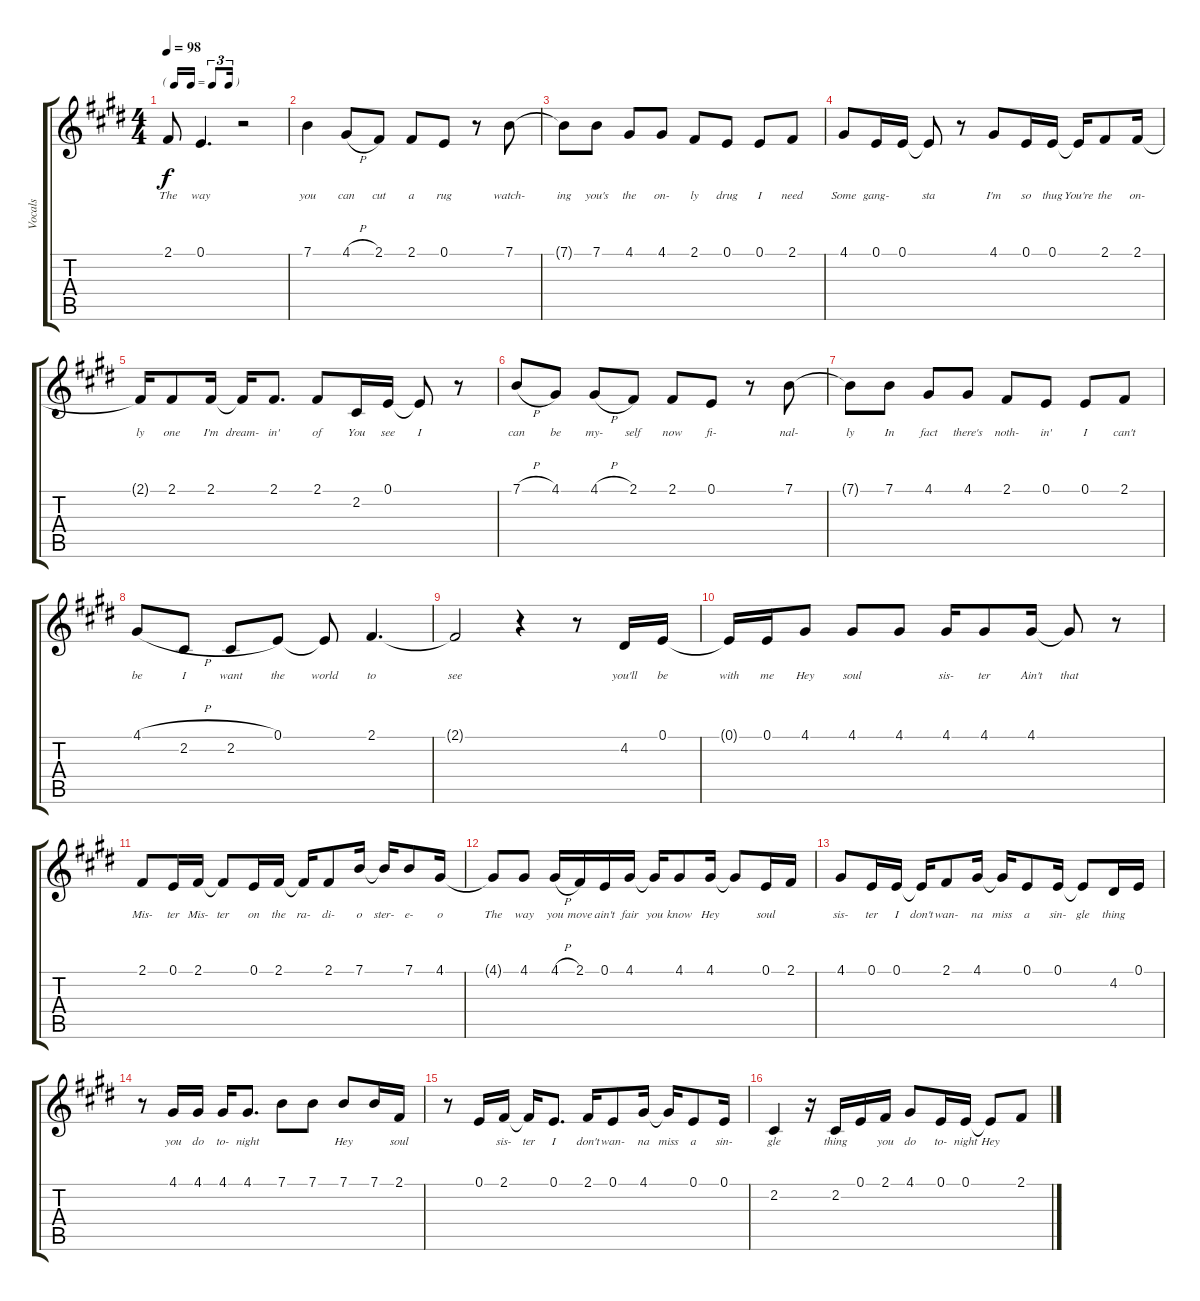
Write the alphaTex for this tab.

\track ("Vocals" "Vocals") {instrument clarinet}
\staff {score tabs}
\tuning (E4 B3 G3 D3 A2 E2) {hide}
\ts (4 4)
\tf triplet16th
\tempo 98
\clef g2
\ks e
2.1{t}.8{lyrics (0 "The") lyrics (1 "") lyrics (2 "") lyrics (3 "") lyrics (4 "") dy f} 0.1.4{d lyrics (0 "way") lyrics (1 "") lyrics (2 "") lyrics (3 "") lyrics (4 "")} r.2 |
7.1.4{lyrics (0 "you") lyrics (1 "") lyrics (2 "") lyrics (3 "") lyrics (4 "")} 4.1{h}.8{lyrics (0 "can") lyrics (1 "") lyrics (2 "") lyrics (3 "") lyrics (4 "")} 2.1.8{lyrics (0 "cut") lyrics (1 "") lyrics (2 "") lyrics (3 "") lyrics (4 "")} 2.1.8{lyrics (0 "a") lyrics (1 "") lyrics (2 "") lyrics (3 "") lyrics (4 "")} 0.1.8{lyrics (0 "rug") lyrics (1 "") lyrics (2 "") lyrics (3 "") lyrics (4 "")} r.8 7.1.8{lyrics (0 "watch-") lyrics (1 "") lyrics (2 "") lyrics (3 "") lyrics (4 "")} |
7.1{t}.8{lyrics (0 "ing") lyrics (1 "") lyrics (2 "") lyrics (3 "") lyrics (4 "")} 7.1.8{lyrics (0 "you's") lyrics (1 "") lyrics (2 "") lyrics (3 "") lyrics (4 "")} 4.1.8{lyrics (0 "the") lyrics (1 "") lyrics (2 "") lyrics (3 "") lyrics (4 "")} 4.1.8{lyrics (0 "on-") lyrics (1 "") lyrics (2 "") lyrics (3 "") lyrics (4 "")} 2.1.8{lyrics (0 "ly") lyrics (1 "") lyrics (2 "") lyrics (3 "") lyrics (4 "")} 0.1.8{lyrics (0 "drug") lyrics (1 "") lyrics (2 "") lyrics (3 "") lyrics (4 "")} 0.1.8{lyrics (0 "I") lyrics (1 "") lyrics (2 "") lyrics (3 "") lyrics (4 "")} 2.1.8{lyrics (0 "need") lyrics (1 "") lyrics (2 "") lyrics (3 "") lyrics (4 "")} |
4.1.8{lyrics (0 "Some") lyrics (1 "") lyrics (2 "") lyrics (3 "") lyrics (4 "")} 0.1.16{lyrics (0 "gang-") lyrics (1 "") lyrics (2 "") lyrics (3 "") lyrics (4 "")} 0.1.16{lyrics (0 " ") lyrics (1 "") lyrics (2 "") lyrics (3 "") lyrics (4 "")} 0.1{t}.8{lyrics (0 "sta") lyrics (1 "") lyrics (2 "") lyrics (3 "") lyrics (4 "")} r.8 4.1.8{lyrics (0 "I'm") lyrics (1 "") lyrics (2 "") lyrics (3 "") lyrics (4 "")} 0.1.16{lyrics (0 "so") lyrics (1 "") lyrics (2 "") lyrics (3 "") lyrics (4 "")} 0.1.16{lyrics (0 "thug") lyrics (1 "") lyrics (2 "") lyrics (3 "") lyrics (4 "")} 0.1{t}.16{lyrics (0 "You're") lyrics (1 "") lyrics (2 "") lyrics (3 "") lyrics (4 "")} 2.1.8{lyrics (0 "the") lyrics (1 "") lyrics (2 "") lyrics (3 "") lyrics (4 "")} 2.1.16{lyrics (0 "on-") lyrics (1 "") lyrics (2 "") lyrics (3 "") lyrics (4 "")} |
2.1{t}.16{lyrics (0 "ly") lyrics (1 "") lyrics (2 "") lyrics (3 "") lyrics (4 "")} 2.1.8{lyrics (0 "one") lyrics (1 "") lyrics (2 "") lyrics (3 "") lyrics (4 "")} 2.1.16{lyrics (0 "I'm") lyrics (1 "") lyrics (2 "") lyrics (3 "") lyrics (4 "")} 2.1{t}.16{lyrics (0 "dream-") lyrics (1 "") lyrics (2 "") lyrics (3 "") lyrics (4 "")} 2.1.8{d lyrics (0 "in'") lyrics (1 "") lyrics (2 "") lyrics (3 "") lyrics (4 "")} 2.1.8{lyrics (0 "of") lyrics (1 "") lyrics (2 "") lyrics (3 "") lyrics (4 "")} 2.2.16{lyrics (0 "You") lyrics (1 "") lyrics (2 "") lyrics (3 "") lyrics (4 "")} 0.1.16{lyrics (0 "see") lyrics (1 "") lyrics (2 "") lyrics (3 "") lyrics (4 "")} 0.1{t}.8{lyrics (0 "I") lyrics (1 "") lyrics (2 "") lyrics (3 "") lyrics (4 "")} r.8 |
7.1{h}.8{lyrics (0 "can") lyrics (1 "") lyrics (2 "") lyrics (3 "") lyrics (4 "")} 4.1.8{lyrics (0 "be") lyrics (1 "") lyrics (2 "") lyrics (3 "") lyrics (4 "")} 4.1{h}.8{lyrics (0 "my-") lyrics (1 "") lyrics (2 "") lyrics (3 "") lyrics (4 "")} 2.1.8{lyrics (0 "self") lyrics (1 "") lyrics (2 "") lyrics (3 "") lyrics (4 "")} 2.1.8{lyrics (0 "now") lyrics (1 "") lyrics (2 "") lyrics (3 "") lyrics (4 "")} 0.1.8{lyrics (0 "fi-") lyrics (1 "") lyrics (2 "") lyrics (3 "") lyrics (4 "")} r.8 7.1.8{lyrics (0 "nal-") lyrics (1 "") lyrics (2 "") lyrics (3 "") lyrics (4 "")} |
7.1{t}.8{lyrics (0 "ly") lyrics (1 "") lyrics (2 "") lyrics (3 "") lyrics (4 "")} 7.1.8{lyrics (0 "In") lyrics (1 "") lyrics (2 "") lyrics (3 "") lyrics (4 "")} 4.1.8{lyrics (0 "fact") lyrics (1 "") lyrics (2 "") lyrics (3 "") lyrics (4 "")} 4.1.8{lyrics (0 "there's") lyrics (1 "") lyrics (2 "") lyrics (3 "") lyrics (4 "")} 2.1.8{lyrics (0 "noth-") lyrics (1 "") lyrics (2 "") lyrics (3 "") lyrics (4 "")} 0.1.8{lyrics (0 "in'") lyrics (1 "") lyrics (2 "") lyrics (3 "") lyrics (4 "")} 0.1.8{lyrics (0 "I") lyrics (1 "") lyrics (2 "") lyrics (3 "") lyrics (4 "")} 2.1.8{lyrics (0 "can't") lyrics (1 "") lyrics (2 "") lyrics (3 "") lyrics (4 "")} |
4.1{h}.8{lyrics (0 "be") lyrics (1 "") lyrics (2 "") lyrics (3 "") lyrics (4 "")} 2.2.8{lyrics (0 "I") lyrics (1 "") lyrics (2 "") lyrics (3 "") lyrics (4 "")} 2.2.8{lyrics (0 "want") lyrics (1 "") lyrics (2 "") lyrics (3 "") lyrics (4 "")} 0.1.8{lyrics (0 "the") lyrics (1 "") lyrics (2 "") lyrics (3 "") lyrics (4 "")} 0.1{t}.8{lyrics (0 "world") lyrics (1 "") lyrics (2 "") lyrics (3 "") lyrics (4 "")} 2.1.4{d lyrics (0 "to") lyrics (1 "") lyrics (2 "") lyrics (3 "") lyrics (4 "")} |
2.1{t}.2{lyrics (0 "see") lyrics (1 "") lyrics (2 "") lyrics (3 "") lyrics (4 "")} r.4 r.8 4.2.16{lyrics (0 "you'll") lyrics (1 "") lyrics (2 "") lyrics (3 "") lyrics (4 "")} 0.1.16{lyrics (0 "be") lyrics (1 "") lyrics (2 "") lyrics (3 "") lyrics (4 "")} |
0.1{t}.16{lyrics (0 "with") lyrics (1 "") lyrics (2 "") lyrics (3 "") lyrics (4 "")} 0.1.16{lyrics (0 "me") lyrics (1 "") lyrics (2 "") lyrics (3 "") lyrics (4 "")} 4.1.8{lyrics (0 "Hey") lyrics (1 "") lyrics (2 "") lyrics (3 "") lyrics (4 "")} 4.1.8{lyrics (0 "soul") lyrics (1 "") lyrics (2 "") lyrics (3 "") lyrics (4 "")} 4.1.8{lyrics (0 " ") lyrics (1 "") lyrics (2 "") lyrics (3 "") lyrics (4 "")} 4.1.16{lyrics (0 "sis-") lyrics (1 "") lyrics (2 "") lyrics (3 "") lyrics (4 "")} 4.1.8{lyrics (0 "ter") lyrics (1 "") lyrics (2 "") lyrics (3 "") lyrics (4 "")} 4.1.16{lyrics (0 "Ain't") lyrics (1 "") lyrics (2 "") lyrics (3 "") lyrics (4 "")} 4.1{t}.8{lyrics (0 "that") lyrics (1 "") lyrics (2 "") lyrics (3 "") lyrics (4 "")} r.8 |
2.1.8{lyrics (0 "Mis-") lyrics (1 "") lyrics (2 "") lyrics (3 "") lyrics (4 "")} 0.1.16{lyrics (0 "ter") lyrics (1 "") lyrics (2 "") lyrics (3 "") lyrics (4 "")} 2.1.16{lyrics (0 "Mis-") lyrics (1 "") lyrics (2 "") lyrics (3 "") lyrics (4 "")} 2.1{t}.8{lyrics (0 "ter") lyrics (1 "") lyrics (2 "") lyrics (3 "") lyrics (4 "")} 0.1.16{lyrics (0 "on") lyrics (1 "") lyrics (2 "") lyrics (3 "") lyrics (4 "")} 2.1.16{lyrics (0 "the") lyrics (1 "") lyrics (2 "") lyrics (3 "") lyrics (4 "")} 2.1{t}.16{lyrics (0 "ra-") lyrics (1 "") lyrics (2 "") lyrics (3 "") lyrics (4 "")} 2.1.8{lyrics (0 "di-") lyrics (1 "") lyrics (2 "") lyrics (3 "") lyrics (4 "")} 7.1.16{lyrics (0 "o") lyrics (1 "") lyrics (2 "") lyrics (3 "") lyrics (4 "")} 7.1{t}.16{lyrics (0 "ster-") lyrics (1 "") lyrics (2 "") lyrics (3 "") lyrics (4 "")} 7.1.8{lyrics (0 "e-") lyrics (1 "") lyrics (2 "") lyrics (3 "") lyrics (4 "")} 4.1.16{lyrics (0 "o") lyrics (1 "") lyrics (2 "") lyrics (3 "") lyrics (4 "")} |
4.1{t}.8{lyrics (0 "The") lyrics (1 "") lyrics (2 "") lyrics (3 "") lyrics (4 "")} 4.1.8{lyrics (0 "way") lyrics (1 "") lyrics (2 "") lyrics (3 "") lyrics (4 "")} 4.1{h}.16{lyrics (0 "you") lyrics (1 "") lyrics (2 "") lyrics (3 "") lyrics (4 "")} 2.1.16{lyrics (0 "move") lyrics (1 "") lyrics (2 "") lyrics (3 "") lyrics (4 "")} 0.1.16{lyrics (0 "ain't") lyrics (1 "") lyrics (2 "") lyrics (3 "") lyrics (4 "")} 4.1.16{lyrics (0 "fair") lyrics (1 "") lyrics (2 "") lyrics (3 "") lyrics (4 "")} 4.1{t}.16{lyrics (0 "you") lyrics (1 "") lyrics (2 "") lyrics (3 "") lyrics (4 "")} 4.1.8{lyrics (0 "know") lyrics (1 "") lyrics (2 "") lyrics (3 "") lyrics (4 "")} 4.1.16{lyrics (0 "Hey") lyrics (1 "") lyrics (2 "") lyrics (3 "") lyrics (4 "")} 4.1{t}.8{lyrics (0 " ") lyrics (1 "") lyrics (2 "") lyrics (3 "") lyrics (4 "")} 0.1.16{lyrics (0 "soul") lyrics (1 "") lyrics (2 "") lyrics (3 "") lyrics (4 "")} 2.1.16{lyrics (0 " ") lyrics (1 "") lyrics (2 "") lyrics (3 "") lyrics (4 "")} |
4.1.8{lyrics (0 "sis-") lyrics (1 "") lyrics (2 "") lyrics (3 "") lyrics (4 "")} 0.1.16{lyrics (0 "ter") lyrics (1 "") lyrics (2 "") lyrics (3 "") lyrics (4 "")} 0.1.16{lyrics (0 "I") lyrics (1 "") lyrics (2 "") lyrics (3 "") lyrics (4 "")} 0.1{t}.16{lyrics (0 "don't") lyrics (1 "") lyrics (2 "") lyrics (3 "") lyrics (4 "")} 2.1.8{lyrics (0 "wan-") lyrics (1 "") lyrics (2 "") lyrics (3 "") lyrics (4 "")} 4.1.16{lyrics (0 "na") lyrics (1 "") lyrics (2 "") lyrics (3 "") lyrics (4 "")} 4.1{t}.16{lyrics (0 "miss") lyrics (1 "") lyrics (2 "") lyrics (3 "") lyrics (4 "")} 0.1.8{lyrics (0 "a") lyrics (1 "") lyrics (2 "") lyrics (3 "") lyrics (4 "")} 0.1.16{lyrics (0 "sin-") lyrics (1 "") lyrics (2 "") lyrics (3 "") lyrics (4 "")} 0.1{t}.8{lyrics (0 "gle") lyrics (1 "") lyrics (2 "") lyrics (3 "") lyrics (4 "")} 4.2.16{lyrics (0 "thing") lyrics (1 "") lyrics (2 "") lyrics (3 "") lyrics (4 "")} 0.1.16{lyrics (0 " ") lyrics (1 "") lyrics (2 "") lyrics (3 "") lyrics (4 "")} |
r.8 4.1.16{lyrics (0 "you") lyrics (1 "") lyrics (2 "") lyrics (3 "") lyrics (4 "")} 4.1.16{lyrics (0 "do") lyrics (1 "") lyrics (2 "") lyrics (3 "") lyrics (4 "")} 4.1.16{lyrics (0 "to-") lyrics (1 "") lyrics (2 "") lyrics (3 "") lyrics (4 "")} 4.1.8{d lyrics (0 "night") lyrics (1 "") lyrics (2 "") lyrics (3 "") lyrics (4 "")} 7.1.8{lyrics (0 " ") lyrics (1 "") lyrics (2 "") lyrics (3 "") lyrics (4 "")} 7.1.8{lyrics (0 " ") lyrics (1 "") lyrics (2 "") lyrics (3 "") lyrics (4 "")} 7.1.8{lyrics (0 "Hey") lyrics (1 "") lyrics (2 "") lyrics (3 "") lyrics (4 "")} 7.1.16{lyrics (0 " ") lyrics (1 "") lyrics (2 "") lyrics (3 "") lyrics (4 "")} 2.1.16{lyrics (0 "soul") lyrics (1 "") lyrics (2 "") lyrics (3 "") lyrics (4 "")} |
r.8 0.1.16{lyrics (0 " ") lyrics (1 "") lyrics (2 "") lyrics (3 "") lyrics (4 "")} 2.1.16{lyrics (0 "sis-") lyrics (1 "") lyrics (2 "") lyrics (3 "") lyrics (4 "")} 2.1{t}.16{lyrics (0 "ter") lyrics (1 "") lyrics (2 "") lyrics (3 "") lyrics (4 "")} 0.1.8{d lyrics (0 "I") lyrics (1 "") lyrics (2 "") lyrics (3 "") lyrics (4 "")} 2.1.16{lyrics (0 "don't") lyrics (1 "") lyrics (2 "") lyrics (3 "") lyrics (4 "")} 0.1.8{lyrics (0 "wan-") lyrics (1 "") lyrics (2 "") lyrics (3 "") lyrics (4 "")} 4.1.16{lyrics (0 "na") lyrics (1 "") lyrics (2 "") lyrics (3 "") lyrics (4 "")} 4.1{t}.16{lyrics (0 "miss") lyrics (1 "") lyrics (2 "") lyrics (3 "") lyrics (4 "")} 0.1.8{lyrics (0 "a") lyrics (1 "") lyrics (2 "") lyrics (3 "") lyrics (4 "")} 0.1.16{lyrics (0 "sin-") lyrics (1 "") lyrics (2 "") lyrics (3 "") lyrics (4 "")} |
2.2.4{lyrics (0 "gle") lyrics (1 "") lyrics (2 "") lyrics (3 "") lyrics (4 "")} r.16 2.2.16{lyrics (0 "thing") lyrics (1 "") lyrics (2 "") lyrics (3 "") lyrics (4 "")} 0.1.16{lyrics (0 " ") lyrics (1 "") lyrics (2 "") lyrics (3 "") lyrics (4 "")} 2.1.16{lyrics (0 "you") lyrics (1 "") lyrics (2 "") lyrics (3 "") lyrics (4 "")} 4.1.8{lyrics (0 "do") lyrics (1 "") lyrics (2 "") lyrics (3 "") lyrics (4 "")} 0.1.16{lyrics (0 "to-") lyrics (1 "") lyrics (2 "") lyrics (3 "") lyrics (4 "")} 0.1.16{lyrics (0 "night") lyrics (1 "") lyrics (2 "") lyrics (3 "") lyrics (4 "")} 0.1{t}.8{lyrics (0 "Hey") lyrics (1 "") lyrics (2 "") lyrics (3 "") lyrics (4 "")} 2.1.8{lyrics (0 " ") lyrics (1 "") lyrics (2 "") lyrics (3 "") lyrics (4 "")}
